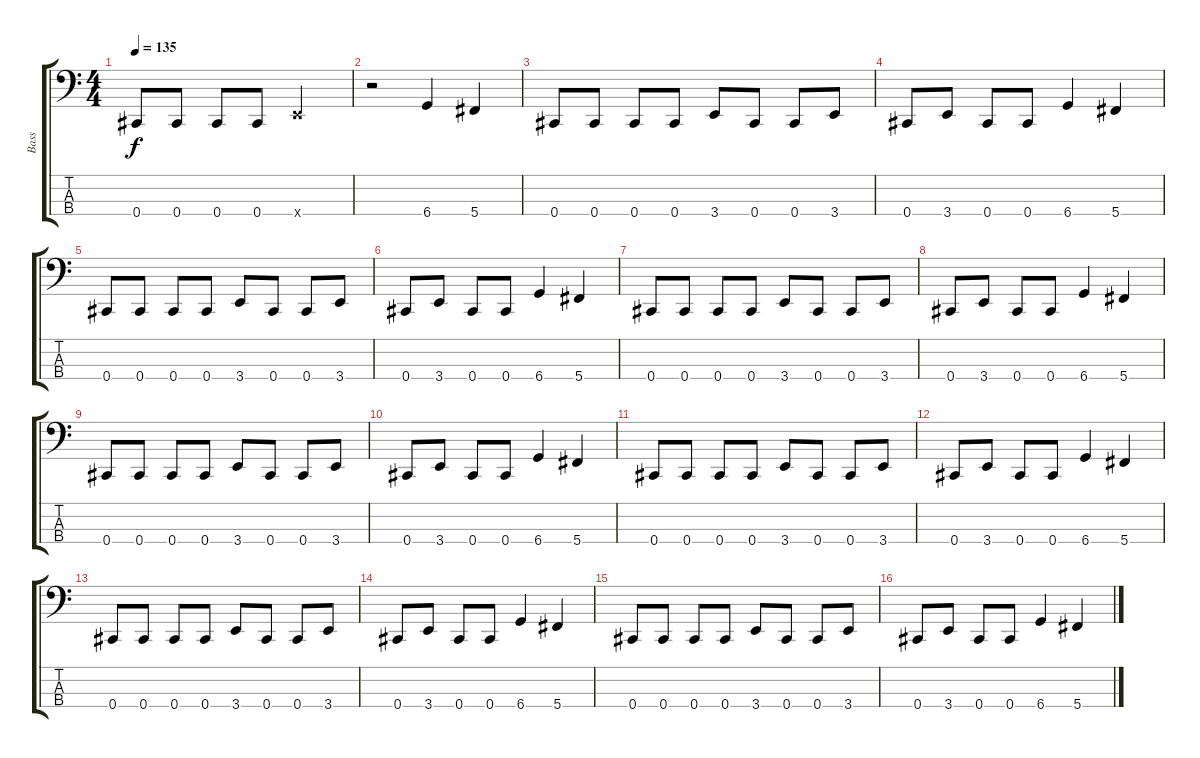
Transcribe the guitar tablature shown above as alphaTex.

\track ("Bass" "Bass") {instrument electricbasspick}
\staff {score tabs}
\tuning (Gb2 Db2 Ab1 Db1) {hide}
\ts (4 4)
\tempo 135
\clef f4
\ks c
0.4.8{dy f} 0.4.8 0.4.8 0.4.8 3.4{x}.2 |
r.2 6.4.4 5.4.4 |
0.4.8 0.4.8 0.4.8 0.4.8 3.4.8 0.4.8 0.4.8 3.4.8 |
0.4.8 3.4.8 0.4.8 0.4.8 6.4.4 5.4.4 |
0.4.8 0.4.8 0.4.8 0.4.8 3.4.8 0.4.8 0.4.8 3.4.8 |
0.4.8 3.4.8 0.4.8 0.4.8 6.4.4 5.4.4 |
0.4.8 0.4.8 0.4.8 0.4.8 3.4.8 0.4.8 0.4.8 3.4.8 |
0.4.8 3.4.8 0.4.8 0.4.8 6.4.4 5.4.4 |
0.4.8 0.4.8 0.4.8 0.4.8 3.4.8 0.4.8 0.4.8 3.4.8 |
0.4.8 3.4.8 0.4.8 0.4.8 6.4.4 5.4.4 |
0.4.8 0.4.8 0.4.8 0.4.8 3.4.8 0.4.8 0.4.8 3.4.8 |
0.4.8 3.4.8 0.4.8 0.4.8 6.4.4 5.4.4 |
0.4.8 0.4.8 0.4.8 0.4.8 3.4.8 0.4.8 0.4.8 3.4.8 |
0.4.8 3.4.8 0.4.8 0.4.8 6.4.4 5.4.4 |
0.4.8 0.4.8 0.4.8 0.4.8 3.4.8 0.4.8 0.4.8 3.4.8 |
0.4.8 3.4.8 0.4.8 0.4.8 6.4.4 5.4.4
